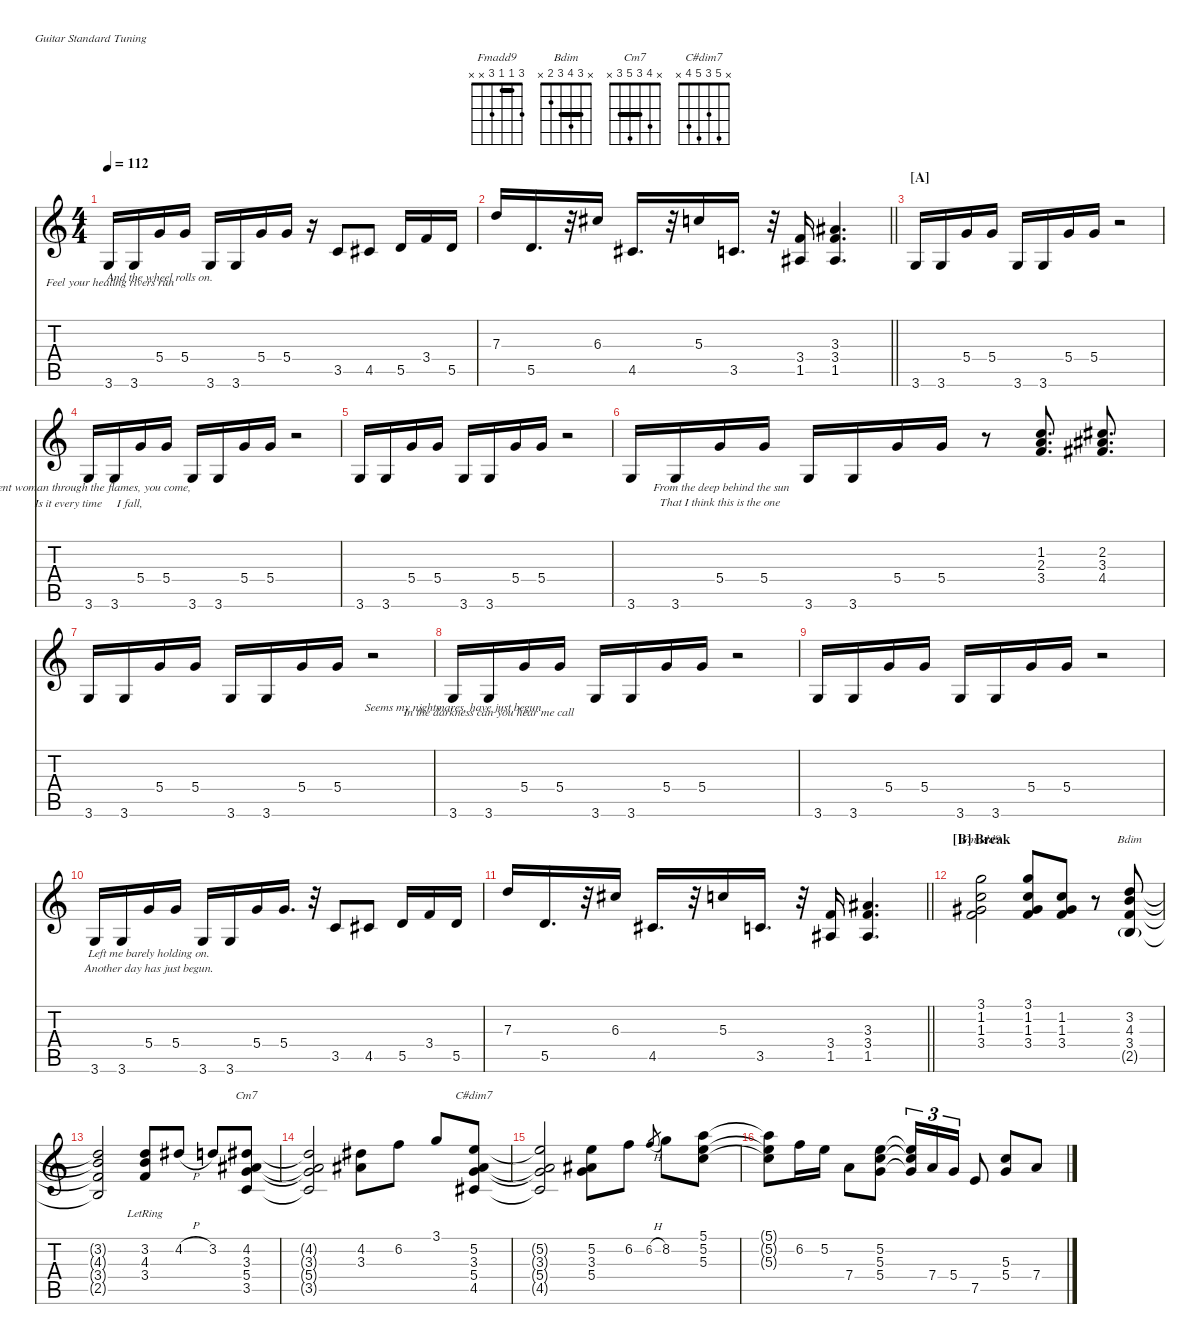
\hideDynamics
\bracketExtendMode nobrackets
\singleTrackTrackNamePolicy hidden
\multiTrackTrackNamePolicy hidden
\firstSystemTrackNameMode fullname
\firstSystemTrackNameOrientation horizontal
\otherSystemsTrackNameOrientation horizontal
\track ("Guitar 1" "E-Gt") {defaultSystemsLayout 4 instrument distortionguitar}
\staff {score tabs}
\tuning (E4 B3 G3 D3 A2 E2)
\chord ("Fmadd9" 3 1 1 3 x x) {showfingering false barre 1}
\chord ("Bdim" x 3 4 3 2 x) {showfingering false barre 3}
\chord ("Cm7" x 4 3 5 3 x) {showfingering false barre 3}
\chord ("C#dim7" x 5 3 5 4 x) {showfingering false}
\ts (4 4)
\scale
0.463573
\tempo 112
\accidentals auto
\clef g2
\ottava regular
\simile none
\ks c
3.6.16{lyrics (0 "") lyrics (1 " Feel your healing rivers run") lyrics (2 "") lyrics (3 "") lyrics (4 "") dy f beam Up} 3.6.16{beam Up} 5.4.16{lyrics (0 "And the wheel rolls on.      ") lyrics (1 "") lyrics (2 "") lyrics (3 "") lyrics (4 "") beam Up} 5.4.16{beam Up} 3.6.16{beam Up} 3.6.16{beam Up} 5.4.16{beam Up} 5.4.16{beam Up} r.16{beam Up} 3.5.8{beam Up} 4.5{acc #}.8{beam Up} 5.5.16{beam Up} 3.4.16{beam Up} 5.5.16{beam Up} |
\scale
0.282051
\barLineRight lightlight
7.3.16{beam Up} 5.5.16{d beam Up} r.32{beam Up} 6.3{acc #}.16{beam Up} 4.5{acc #}.16{d beam Up} r.32{beam Up} 5.3.16{beam Up} 3.5.16{d beam Up} r.32{beam Up} (1.5{acc #} 3.4).16{beam Up} (3.4 1.5{acc #} 3.3{acc #}).4{d beam Up} |
\section ("A" "")
3.6.16{beam Up} 3.6.16{beam Up} 5.4.16{beam Up} 5.4.16{beam Up} 3.6.16{beam Up} 3.6.16{beam Up} 5.4.16{beam Up} 5.4.16{beam Up} r.2{beam Up} |
3.6.16{lyrics (0 "Silent woman through the flames, you come,") lyrics (1 "Is it every time     I fall, ") lyrics (2 "") lyrics (3 "") lyrics (4 "") beam Up} 3.6.16{beam Up} 5.4.16{beam Up} 5.4.16{beam Up} 3.6.16{beam Up} 3.6.16{beam Up} 5.4.16{beam Up} 5.4.16{beam Up} r.2{beam Up} |
3.6.16{beam Up} 3.6.16{beam Up} 5.4.16{beam Up} 5.4.16{beam Up} 3.6.16{beam Up} 3.6.16{beam Up} 5.4.16{beam Up} 5.4.16{beam Up} r.2{beam Up} |
3.6.16{beam Up} 3.6.16{beam Up} 5.4.16{lyrics (0 " From the deep behind the sun") lyrics (1 "That I think this is the one") lyrics (2 "") lyrics (3 "") lyrics (4 "") beam Up} 5.4.16{beam Up} 3.6.16{beam Up} 3.6.16{beam Up} 5.4.16{beam Up} 5.4.16{beam Up} r.8{beam Up} (1.2 2.3 3.4).8{d beam Up} (2.2{acc #} 3.3{acc #} 4.4{acc #}).8{d beam Up} |
3.6.16{beam Up} 3.6.16{beam Up} 5.4.16{beam Up} 5.4.16{beam Up} 3.6.16{beam Up} 3.6.16{beam Up} 5.4.16{beam Up} 5.4.16{beam Up} r.2{beam Up} |
3.6.16{lyrics (0 "Seems my nightmares, have just begun") lyrics (1 "") lyrics (2 "") lyrics (3 "") lyrics (4 "") beam Up} 3.6.16{lyrics (0 "") lyrics (1 "In the darkness can you hear me call") lyrics (2 "") lyrics (3 "") lyrics (4 "") beam Up} 5.4.16{beam Up} 5.4.16{beam Up} 3.6.16{beam Up} 3.6.16{beam Up} 5.4.16{beam Up} 5.4.16{beam Up} r.2{beam Up} |
3.6.16{beam Up} 3.6.16{beam Up} 5.4.16{beam Up} 5.4.16{beam Up} 3.6.16{beam Up} 3.6.16{beam Up} 5.4.16{beam Up} 5.4.16{beam Up} r.2{beam Up} |
3.6.16{beam Up} 3.6.16{beam Up} 5.4.16{lyrics (0 "Left me barely holding on.") lyrics (1 "Another day has just begun.") lyrics (2 "") lyrics (3 "") lyrics (4 "") beam Up} 5.4.16{beam Up} 3.6.16{beam Up} 3.6.16{beam Up} 5.4.16{beam Up} 5.4.16{d beam Up} r.32{beam Up} 3.5.8{beam Up} 4.5{acc #}.8{beam Up} 5.5.16{beam Up} 3.4.16{beam Up} 5.5.16{beam Up} |
\barLineRight lightlight
7.3.16{beam Up} 5.5.16{d beam Up} r.32{beam Up} 6.3{acc #}.16{beam Up} 4.5{acc #}.16{d beam Up} r.32{beam Up} 5.3.16{beam Up} 3.5.16{d beam Up} r.32{beam Up} (1.5{acc #} 3.4).16{beam Up} (3.4 1.5{acc #} 3.3{acc #}).4{d beam Up} |
\section ("B" "Break")
(3.1 1.2 1.3{acc #} 3.4).2{ch "Fmadd9" beam Down} (3.1 1.2 1.3{acc #} 3.4).8{beam Up} (1.2 1.3{acc #} 3.4).8{beam Up} r.8{beam Up} (3.2 4.3 3.4 2.5{g}).8{ch "Bdim" beam Up} |
(3.2{t} 4.3{t} 3.4{t} 2.5{t}).2{beam Up} (3.2 4.3{lr} 3.4{lr}).8{beam Up} 4.2{h acc #}.8{beam Up} 3.2.8{beam Up} (4.2{acc #} 3.3{acc #} 5.4 3.5).8{ch "Cm7" beam Up} |
(4.2{t acc #} 3.3{t acc #} 5.4{t} 3.5{t}).2{beam Up} (4.2{acc #} 3.3{acc #}).8{beam Down} 6.2.8{beam Down} 3.1.8{beam Up} (5.2 3.3{acc #} 5.4 4.5{acc #}).8{ch "C#dim7" beam Up} |
(5.2{t} 3.3{t acc #} 5.4{t} 4.5{t acc #}).2{beam Up} (5.2 3.3{acc #} 5.4).8{beam Down} 6.2.8{beam Down} 6.2{h}.8{gr dy mf beam Up} 8.2.8{dy f beam Down} (5.1 5.2 5.3).8{beam Down} |
(5.1{t} 5.2{t} 5.3{t}).8{beam Down} 6.2.16{beam Down} 5.2.16{beam Down} 7.4.8{beam Down} (5.2 5.3 5.4).8{beam Down} (5.2{t} 5.3{t} 5.4{t}).16{tu (3 2) beam Up} 7.4.16{tu (3 2) beam Up} 5.4.16{tu (3 2) beam Up} 7.5.8{beam Up} (5.3 5.4).8{beam Up} 7.4.8{beam Up}
